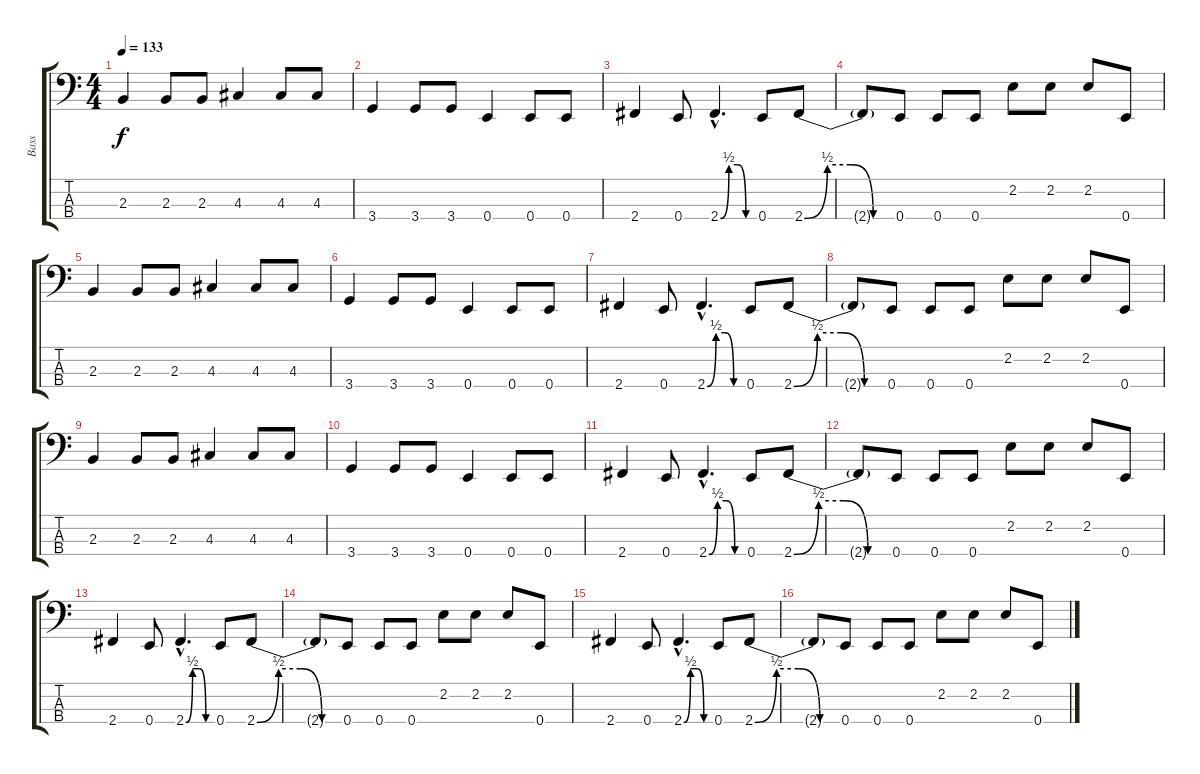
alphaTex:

\track ("Bass" "Bass") {instrument electricbasspick}
\staff {score tabs}
\tuning (G2 D2 A1 E1) {hide}
\ts (4 4)
\tempo 133
\clef f4
\ks c
2.3.4{dy f} 2.3.8 2.3.8 4.3.4 4.3.8 4.3.8 |
3.4.4 3.4.8 3.4.8 0.4.4 0.4.8 0.4.8 |
2.4.4 0.4.8 2.4{be (custom 0 0 15 2 30 2 45 0 60 0) hac}.4{d} 0.4.8 2.4{be (custom 0 0 15 2 30 2 45 0 60 0)}.8 |
2.4{t}.8 0.4.8 0.4.8 0.4.8 2.2.8 2.2.8 2.2.8 0.4.8 |
2.3.4 2.3.8 2.3.8 4.3.4 4.3.8 4.3.8 |
3.4.4 3.4.8 3.4.8 0.4.4 0.4.8 0.4.8 |
2.4.4 0.4.8 2.4{be (custom 0 0 15 2 30 2 45 0 60 0) hac}.4{d} 0.4.8 2.4{be (custom 0 0 15 2 30 2 45 0 60 0)}.8 |
2.4{t}.8 0.4.8 0.4.8 0.4.8 2.2.8 2.2.8 2.2.8 0.4.8 |
2.3.4 2.3.8 2.3.8 4.3.4 4.3.8 4.3.8 |
3.4.4 3.4.8 3.4.8 0.4.4 0.4.8 0.4.8 |
2.4.4 0.4.8 2.4{be (custom 0 0 15 2 30 2 45 0 60 0) hac}.4{d} 0.4.8 2.4{be (custom 0 0 15 2 30 2 45 0 60 0)}.8 |
2.4{t}.8 0.4.8 0.4.8 0.4.8 2.2.8 2.2.8 2.2.8 0.4.8 |
2.4.4 0.4.8 2.4{be (custom 0 0 15 2 30 2 45 0 60 0) hac}.4{d} 0.4.8 2.4{be (custom 0 0 15 2 30 2 45 0 60 0)}.8 |
2.4{t}.8 0.4.8 0.4.8 0.4.8 2.2.8 2.2.8 2.2.8 0.4.8 |
2.4.4 0.4.8 2.4{be (custom 0 0 15 2 30 2 45 0 60 0) hac}.4{d} 0.4.8 2.4{be (custom 0 0 15 2 30 2 45 0 60 0)}.8 |
2.4{t}.8 0.4.8 0.4.8 0.4.8 2.2.8 2.2.8 2.2.8 0.4.8
